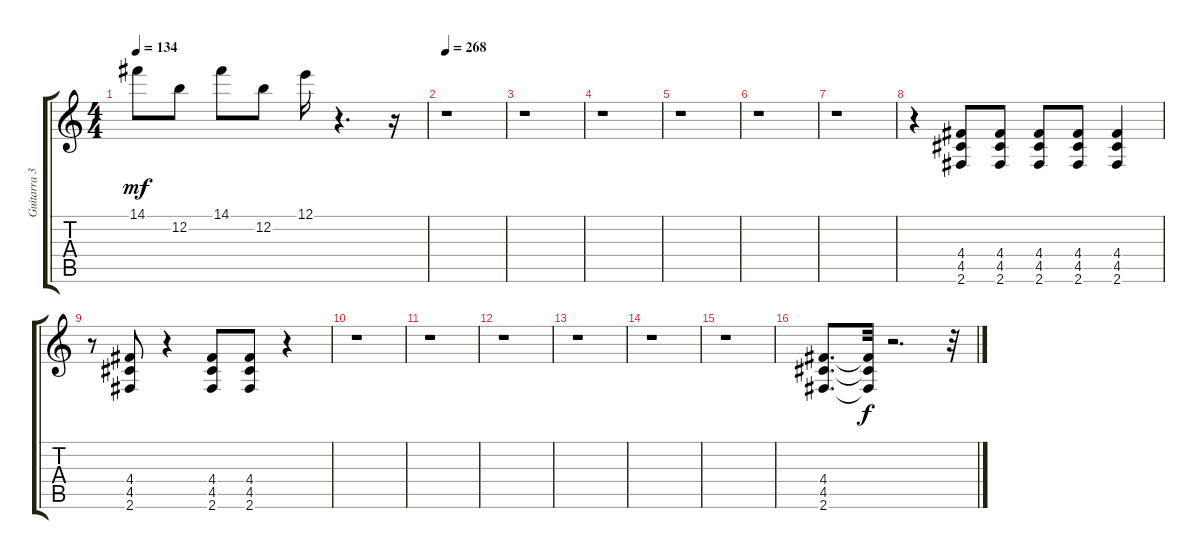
\track ("Guitarra 3" "Guitarra 3") {instrument electricguitarmuted}
\staff {score tabs}
\tuning (E4 B3 G3 D3 A2 E2) {hide}
\ts (4 4)
\tempo 134
\clef g2
\ks c
14.1.8{dy mf} 12.2.8 14.1.8 12.2.8 12.1.16 r.4{d} r.16 |
\tempo 268
r.1 |
r.1 |
r.1 |
r.1 |
r.1 |
r.1 |
r.4 (4.4 4.5 2.6).8{instrument electricguitarmuted} (4.4 4.5 2.6).8 (4.4 4.5 2.6).8 (4.4 4.5 2.6).8 (4.4 4.5 2.6).4 |
r.8 (4.4 4.5 2.6).8 r.4 (4.4 4.5 2.6).8 (4.4 4.5 2.6).8 r.4 |
r.1 |
r.1 |
r.1 |
r.1 |
r.1 |
r.1 |
(4.4 4.5 2.6).8{d} (4.4{t} 4.5{t} 2.6{t}).32{dy f} r.2{d} r.32
